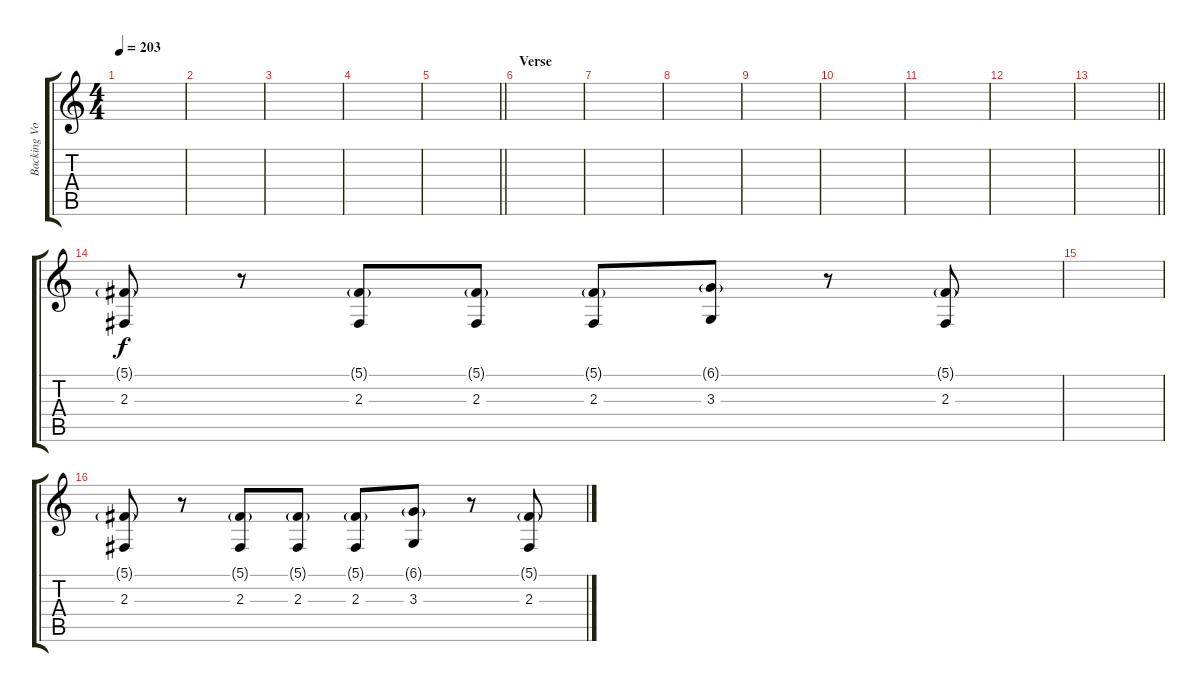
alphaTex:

\track ("Backing Vocals" "Backing Vo") {instrument lead6voice}
\staff {score tabs}
\tuning (Db4 Ab3 E3 B2 Gb2 B1) {hide}
\ts (4 4)
\tempo 203
\clef g2
\ks c
|
|
|
|
\barLineRight lightlight
|
\section ("" "Verse")
|
|
|
|
|
|
|
\barLineRight lightlight
|
\section ("" "")
(5.1{g} 2.3).8 r.8 (5.1{g} 2.3).8 (5.1{g} 2.3).8 (5.1{g} 2.3).8 (6.1{g} 3.3).8 r.8 (5.1{g} 2.3).8 |
|
(5.1{g} 2.3).8 r.8 (5.1{g} 2.3).8 (5.1{g} 2.3).8 (5.1{g} 2.3).8 (6.1{g} 3.3).8 r.8 (5.1{g} 2.3).8
